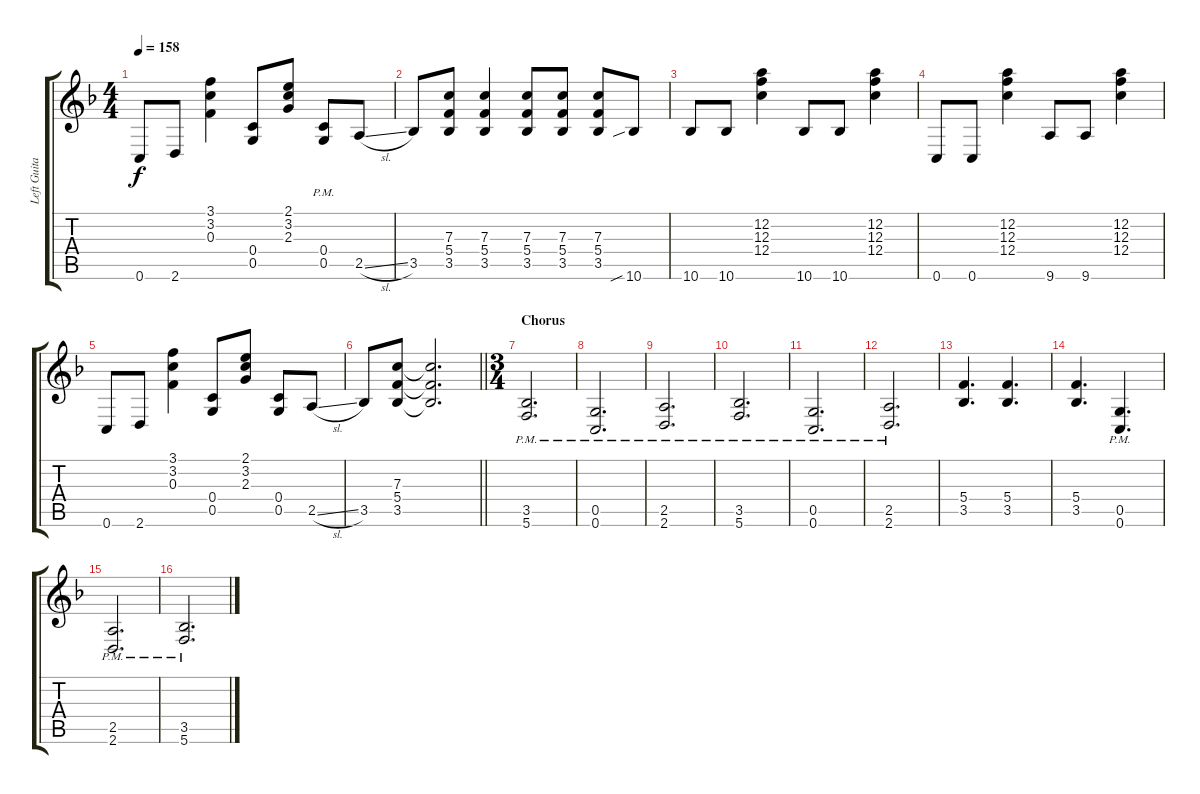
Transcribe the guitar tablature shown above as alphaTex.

\track ("Left Guitar" "Left Guita") {instrument overdrivenguitar}
\staff {score tabs}
\tuning (D4 A3 F3 C3 G2 C2) {hide}
\ts (4 4)
\tempo 158
\clef g2
\ks f
0.6.8{dy f} 2.6.8 (3.1 3.2 0.3).4 (0.4 0.5).8 (2.1 3.2 2.3).8 (0.4{pm} 0.5{pm}).8 2.5{sl}.8 |
3.5.8 (7.3 5.4 3.5).8 (7.3 5.4 3.5).4 (7.3 5.4 3.5).8 (7.3 5.4 3.5).8 (7.3 5.4 3.5).8 10.6{sib}.8 |
10.6.8 10.6.8 (12.2 12.3 12.4).4 10.6.8 10.6.8 (12.2 12.3 12.4).4 |
0.6.8 0.6.8 (12.2 12.3 12.4).4 9.6.8 9.6.8 (12.2 12.3 12.4).4 |
0.6.8 2.6.8 (3.1 3.2 0.3).4 (0.4 0.5).8 (2.1 3.2 2.3).8 (0.4 0.5).8 2.5{sl}.8 |
\barLineRight lightlight
3.5.8 (7.3 5.4 3.5).8 (7.3{t} 5.4{t} 3.5{t}).2{d} |
\ts (3 4)
\section ("" "Chorus")
(3.5{pm} 5.6{pm}).2{d} |
(0.5{pm} 0.6{pm}).2{d} |
(2.5{pm} 2.6{pm}).2{d} |
(3.5{pm} 5.6{pm}).2{d} |
(0.5{pm} 0.6{pm}).2{d} |
(2.5{pm} 2.6{pm}).2{d} |
(5.4 3.5).4{d} (5.4 3.5).4{d} |
(5.4 3.5).4{d} (0.5{pm} 0.6{pm}).4{d} |
(2.5{pm} 2.6{pm}).2{d} |
(3.5{pm} 5.6{pm}).2{d}
